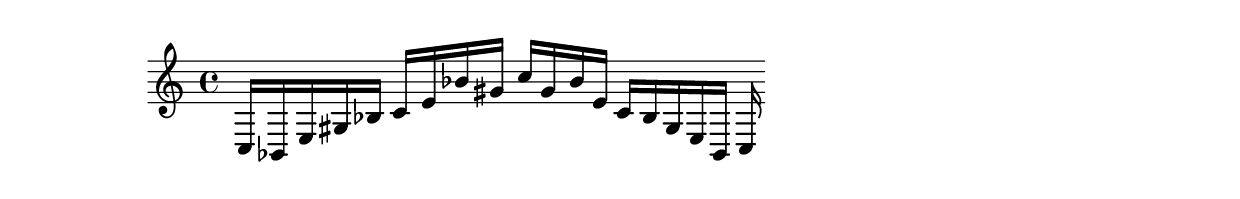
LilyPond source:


\new PianoStaff <<
\cadenzaOn
\new Staff = "right" {
\clef treble
    c16 [ bes, e gis bes ]
    c' [ e' bes' gis' ]
    c'' [ gis' bes' e' ]
    c' [ bes gis e bes, ]
    c
}
>>
